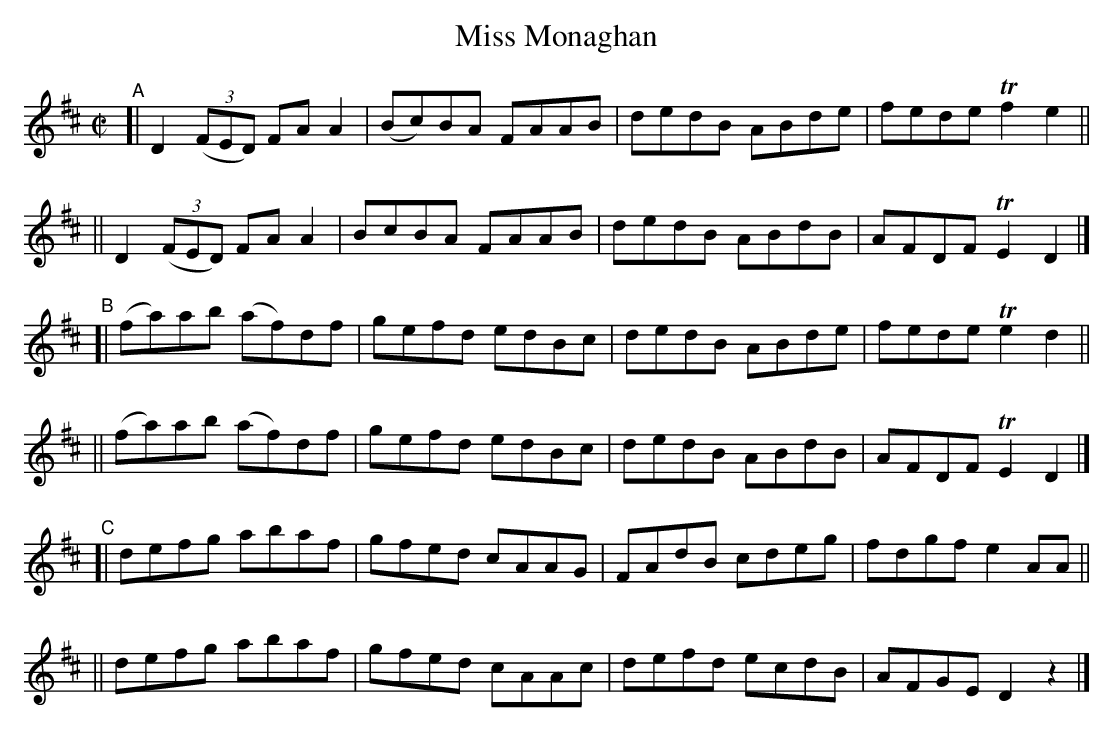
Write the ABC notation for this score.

X:1
T: Miss Monaghan
M: C|
L: 1/8
K: D
"^A"\
[| D2(3(FED) FAA2 | (Bc)BA FAAB | dedB ABde | fede Tf2e2 ||
|| D2(3(FED) FAA2 | BcBA FAAB | dedB ABdB | AFDF TE2D2 |]
"^B"\
[| (fa)ab (af)df | gefd edBc | dedB ABde | fede Te2d2 ||
|| (fa)ab (af)df | gefd edBc | dedB ABdB | AFDF TE2D2 |]
"^C"\
[| defg abaf | gfed cAAG | FAdB cdeg | fdgf e2AA ||
|| defg abaf | gfed cAAc | defd ecdB | AFGED2 z2 |]
